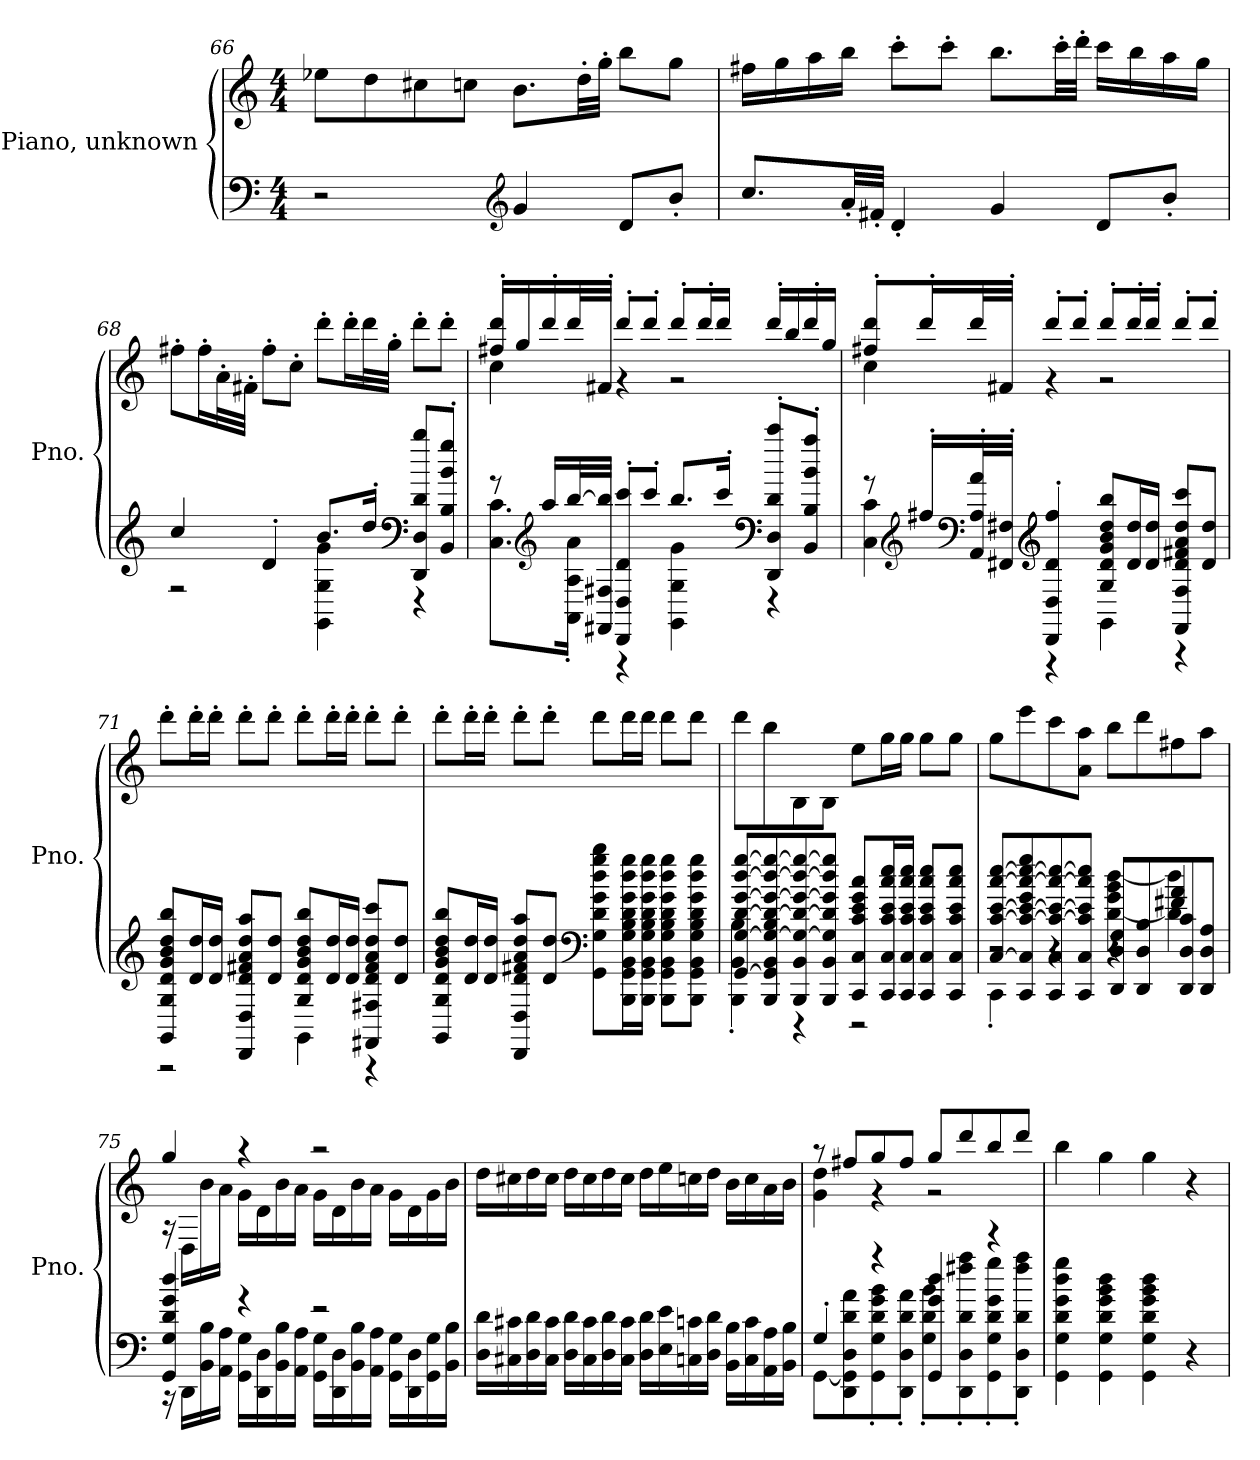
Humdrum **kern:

**kern	**kern
*part1	*part1
*staff2	*staff1
*I"Piano, unknown	*
*I'Pno.	*
*clefF4	*clefG2
*k[]	*k[]
*M4/4	*M4/4
=66	=66
2r	8ee-X\L
.	8dd\
.	8cc#X\
.	8ccn\J
*clefG2	*
4g/	8.b\L
.	32dd'\LL
.	32gg'\JJJ
8d/L	8bb\L
8b'/J	8gg\J
!!LO:LB:g=z
=67	=67
8.cc/L	16ff#X\LL
.	16gg\
.	16aa\
32a'/LL	16bb\JJ
32f#X'/JJJ	.
4d'/	8ccc'\L
.	8ccc'\J
4g/	8.bb\L
.	32ccc'\LL
.	32ddd'\JJJ
8d/L	16ccc\LL
.	16bb\
8b'/J	16aa\
.	16gg\JJ
=68	=68
*^	*
4cc/	2r	8ff#X'\L
.	.	16ff#'\L
.	.	32a'\L
.	.	32f#X'\JJJ
4d'/	.	8ff#'\L
.	.	8cc'\J
8.b/L	4GG\ 4G\ 4g\	8ddd'\L
.	.	16ddd'\L
16dd'/Jk	.	32ddd\L
.	.	32gg'\JJJ
*clefF4	*	*
8DD/ 8D/ 8d/ 8bb/L	4r	8ddd'\L
8BB/' 8B/' 8b/' 8gg/'J	.	8ddd'\J
!!LO:LB:g=z
=69	=69	=69
*	*	*^
8r	8.C\ 8.c\L	16ff#X/' 16ddd/'LL	4cc\
.	.	16gg/	.
*clefG2	*	*	*
16aa/LL	.	16ddd'/	.
[32bb/L	16AA\' 16A\' 16a\'Jk	32ddd/L	.
32FF#X/ 32F#X/ 32bb/]JJJ	.	32f#X'/JJJ	.
8DD/' 8D/' 8d/' 8ccc/'L	4r	8ddd'/L	4r
8ccc'/J	.	8ddd'/J	.
8.bb/L	4GG\ 4G\ 4g\	8ddd'/L	2r
.	.	16ddd'/L	.
16ccc'/Jk	.	16ddd/JJ	.
*clefF4	*	*	*
8DD/' 8D/' 8d/' 8ccc/'L	4r	16ddd'/LL	.
.	.	16bb/	.
8BB/' 8B/' 8b/' 8aa/'J	.	16ddd'/	.
.	.	16gg/JJ	.
=70	=70	=70	=70
8r	4C\ 4c\	8ff#X/' 8ddd/'L	4cc\
*clefG2	*	*	*
16ff#X'/LL	.	16ddd'/L	.
*clefF4	*	*	*
32AA/' 32A/' 32a/'L	.	32ddd/L	.
32FF#X/' 32F#X/'JJJ	.	32f#X'/JJJ	.
*clefG2	*	*	*
4DD/' 4D/' 4d/' 4ff#/'	4r	8ddd'/L	4r
.	.	8ddd'/J	.
8G/ 8d/ 8g/ 8b/ 8dd/ 8bb/L	4GG\	8ddd'/L	2r
16d/ 16dd/L	.	16ddd'/L	.
16d/ 16dd/JJ	.	16ddd'/JJ	.
8FF#/ 8F#/ 8d/ 8f#X/ 8a/ 8dd/ 8ccc/L	4r	8ddd'/L	.
8d/ 8dd/J	.	8ddd'/J	.
*	*	*v	*v
!!LO:LB:g=z
=71	=71	=71
8GG/ 8G/ 8d/ 8g/ 8b/ 8dd/ 8bb/L	2r	8ddd'\L
16d/ 16dd/L	.	16ddd'\L
16d/ 16dd/JJ	.	16ddd'\JJ
8DD/ 8D/ 8d/ 8f#X/ 8a/ 8dd/ 8aa/L	.	8ddd'\L
8d/ 8dd/J	.	8ddd'\J
8G/ 8d/ 8g/ 8b/ 8dd/ 8bb/L	4GG\	8ddd'\L
16d/ 16dd/L	.	16ddd'\L
16d/ 16dd/JJ	.	16ddd'\JJ
8FF#X/ 8F#X/ 8d/ 8f#/ 8a/ 8dd/ 8ccc/L	4r	8ddd'\L
8d/ 8dd/J	.	8ddd'\J
*v	*v	*
=72	=72
8GG/ 8G/ 8d/ 8g/ 8b/ 8dd/ 8bb/L	8ddd'\L
16d/ 16dd/L	16ddd'\L
16d/ 16dd/JJ	16ddd'\JJ
8DD/ 8D/ 8d/ 8f#X/ 8a/ 8dd/ 8aa/L	8ddd'\L
8d/ 8dd/J	8ddd'\J
*clefF4	*
8GG\ 8G\ 8d\ 8g\ 8dd\ 8gg\ 8bb\L	8ddd\L
16BBB\ 16GG\ 16BB\ 16G\ 16B\ 16d\ 16g\ 16dd\ 16gg\L	16ddd\L
16BBB\ 16GG\ 16BB\ 16G\ 16B\ 16d\ 16g\ 16dd\ 16gg\JJ	16ddd\JJ
8BBB\ 8GG\ 8BB\ 8G\ 8B\ 8d\ 8g\ 8dd\ 8gg\L	8ddd\L
8BBB\ 8GG\ 8BB\ 8G\ 8B\ 8d\ 8g\ 8dd\ 8gg\J	8ddd\J
=73	=73
*^	*
[8GG/ [8G/ [8d/ [8g/ [8dd/ [8gg/L	4BBB\' 4BB\' 4B\'	8ddd\L
8BBB/ 8GG/] 8BB/ 8G/_ 8B/ 8d/_ 8g/_ 8dd/_ 8gg/_	.	8bb\
8BBB/ 8BB/ 8G/_ 8d/_ 8g/_ 8dd/_ 8gg/_	4r	8B\
8BBB/ 8BB/ 8G/] 8d/] 8g/] 8dd/] 8gg/]J	.	8B\J
8CC/ 8C/ 8c/ 8e/ 8g/ 8cc/L	2r	8ee\L
16CC/ 16C/ 16c/ 16e/ 16cc/ 16ee/L	.	16gg\L
16CC/ 16C/ 16c/ 16e/ 16cc/ 16ee/JJ	.	16gg\JJ
8CC/ 8C/ 8c/ 8e/ 8cc/ 8ee/L	.	8gg\L
8CC/ 8C/ 8c/ 8e/ 8cc/ 8ee/J	.	8gg\J
!!LO:LB:g=z
=74	=74	=74
*	*^	*
2r	4CC'\	[8C/ [8c/ [8e/ [8cc/ [8ee/L	8gg\L
.	.	8CC/ 8C/] 8c/_ 8e/_ 8g/ 8cc/_ 8ee/_ 8gg/	8eee\
.	4r	8CC/ 8C/ 8c/_ 8e/_ 8cc/_ 8ee/_	8ccc\
.	.	8CC/ 8C/ 8c/] 8e/] 8cc/] 8ee/]J	8a\ 8aa\J
4r	[4d\ 4g\ 4b\ [4dd\	8DD/ 8D/ 8G/L	8bb\L
.	.	8DD/ 8D/ 8B/	8ddd\
4f#X/ 4a/	4d\] 4dd\]	8DD/ 8D/ 8c/	8ff#X\
.	.	8DD/ 8D/ 8A/J	8aa\J
*	*v	*v	*
=75	=75	=75
*	*	*^
4GG/ 4G/ 4d/ 4g/ 4dd/	16r	4gg/	16r
.	16DD\LL	.	16D\LL
.	16BB\ 16B\	.	16b\
.	16AA\ 16A\JJ	.	16a\JJ
4r	16GG\ 16G\LL	4r	16g\LL
.	16DD\ 16D\	.	16d\
.	16BB\ 16B\	.	16b\
.	16AA\ 16A\JJ	.	16a\JJ
2r	16GG\ 16G\LL	2r	16g\LL
.	16DD\ 16D\	.	16d\
.	16BB\ 16B\	.	16b\
.	16AA\ 16A\JJ	.	16a\JJ
.	16GG\ 16G\LL	.	16g\LL
.	16DD\ 16D\	.	16d\
.	16GG\ 16G\	.	16g\
.	16BB\ 16B\JJ	.	16b\JJ
*v	*v	*	*
*	*v	*v
!!LO:LB:g=z
=76	=76
16D\ 16d\LL	16dd\LL
16C#X\ 16c#X\	16cc#X\
16D\ 16d\	16dd\
16C#\ 16c#\JJ	16cc#\JJ
16D\ 16d\LL	16dd\LL
16C#\ 16c#\	16cc#\
16D\ 16d\	16dd\
16C#\ 16c#\JJ	16cc#\JJ
16D\ 16d\LL	16dd\LL
16E\ 16e\	16ee\
16Cn\ 16cn\	16ccn\
16D\ 16d\JJ	16dd\JJ
16BB\ 16B\LL	16b\LL
16C\ 16c\	16cc\
16AA\ 16A\	16a\
16BB\ 16B\JJ	16b\JJ
=77	=77
*^	*^
4G'/	[8GG\L	8r	4g\ 4dd\
.	8DD\ 8GG\] 8D\ 8d\ 8a\	8ff#X/L	.
4r	8GG\' 8G\' 8d\' 8g\' 8b\'	8gg/	4r
.	8DD\' 8D\' 8d\' 8a\'J	8ff#/J	.
4GG/ 4g/ 4dd/	8G\' 8d\' 8b\'L	8gg/L	2r
.	8DD\' 8D\' 8d\' 8ff#X\' 8aa\'	8ddd/	.
4r	8GG\' 8G\' 8d\' 8g\' 8gg\'	8bb/	.
.	8DD\' 8D\' 8d\' 8ff#\' 8aa\'J	8ddd/J	.
*v	*v	*	*
*	*v	*v
=78	=78
4GG\ 4G\ 4d\ 4g\ 4dd\ 4gg\	4bb\
4GG\ 4G\ 4d\ 4g\ 4b\ 4dd\	4gg\
4GG\ 4G\ 4d\ 4g\ 4b\ 4dd\	4gg\
4r	4r
=	=
*-	*-
